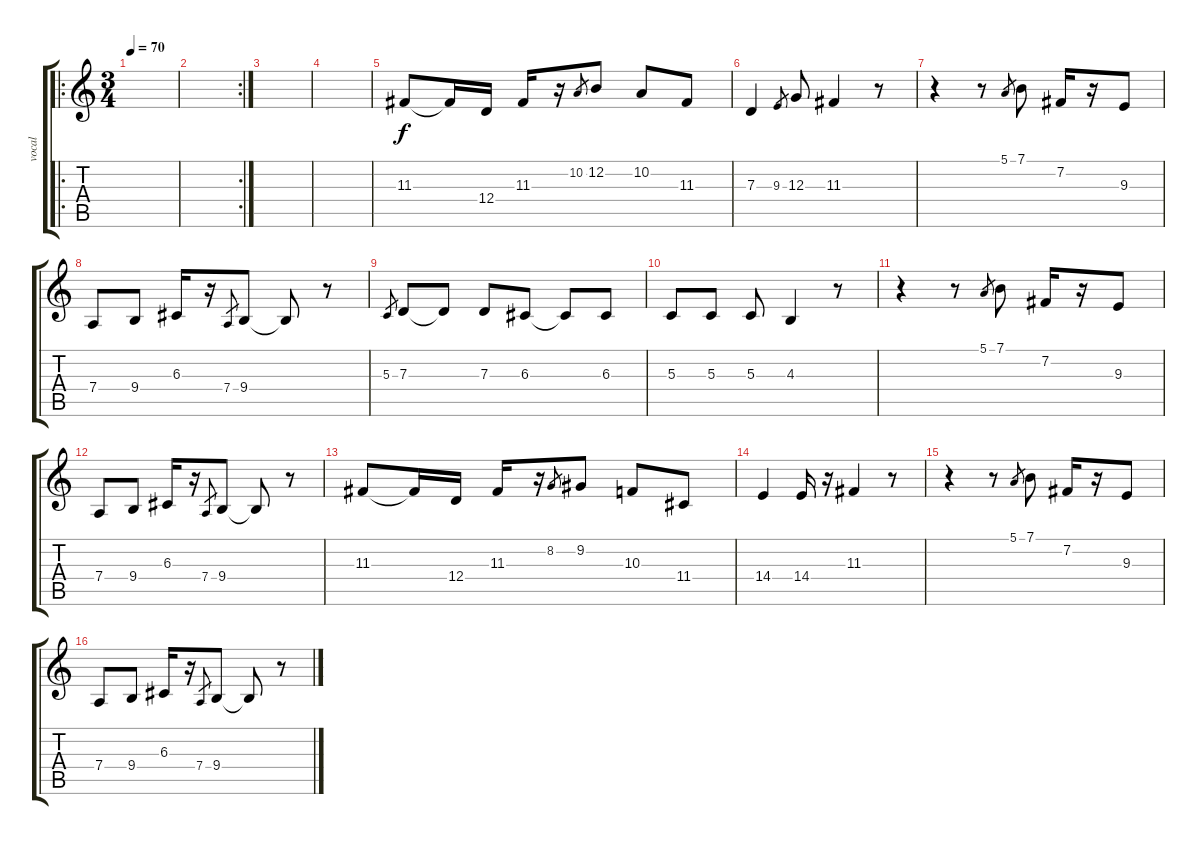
\track ("vocal" "vocal") {instrument trumpet}
\staff {score tabs}
\tuning (E4 B3 G3 D3 A2 E2) {hide}
\ro
\ts (3 4)
\tempo 70
\clef g2
\ks c
|
\rc 2
|
|
|
11.3.8 11.3{t}.16 12.4.16 11.3.16 r.16 10.2.8{gr} 12.2.8 10.2.8 11.3.8 |
7.3.4 9.3.8{gr} 12.3.8 11.3.4 r.8 |
r.4 r.8 5.1.8{gr} 7.1.8 7.2.16 r.16 9.3.8 |
7.4.8 9.4.8 6.3.16 r.16 7.4.8{gr} 9.4.8 9.4{t}.8 r.8 |
5.3.8{gr} 7.3.8 7.3{t}.8 7.3.8 6.3.8 6.3{t}.8 6.3.8 |
5.3.8 5.3.8 5.3.8 4.3.4 r.8 |
r.4 r.8 5.1.8{gr} 7.1.8 7.2.16 r.16 9.3.8 |
7.4.8 9.4.8 6.3.16 r.16 7.4.8{gr} 9.4.8 9.4{t}.8 r.8 |
11.3.8 11.3{t}.16 12.4.16 11.3.16 r.16 8.2.8{gr} 9.2.8 10.3.8 11.4.8 |
14.4.4 14.4.16 r.16 11.3.4 r.8 |
r.4 r.8 5.1.8{gr} 7.1.8 7.2.16 r.16 9.3.8 |
7.4.8 9.4.8 6.3.16 r.16 7.4.8{gr} 9.4.8 9.4{t}.8 r.8
